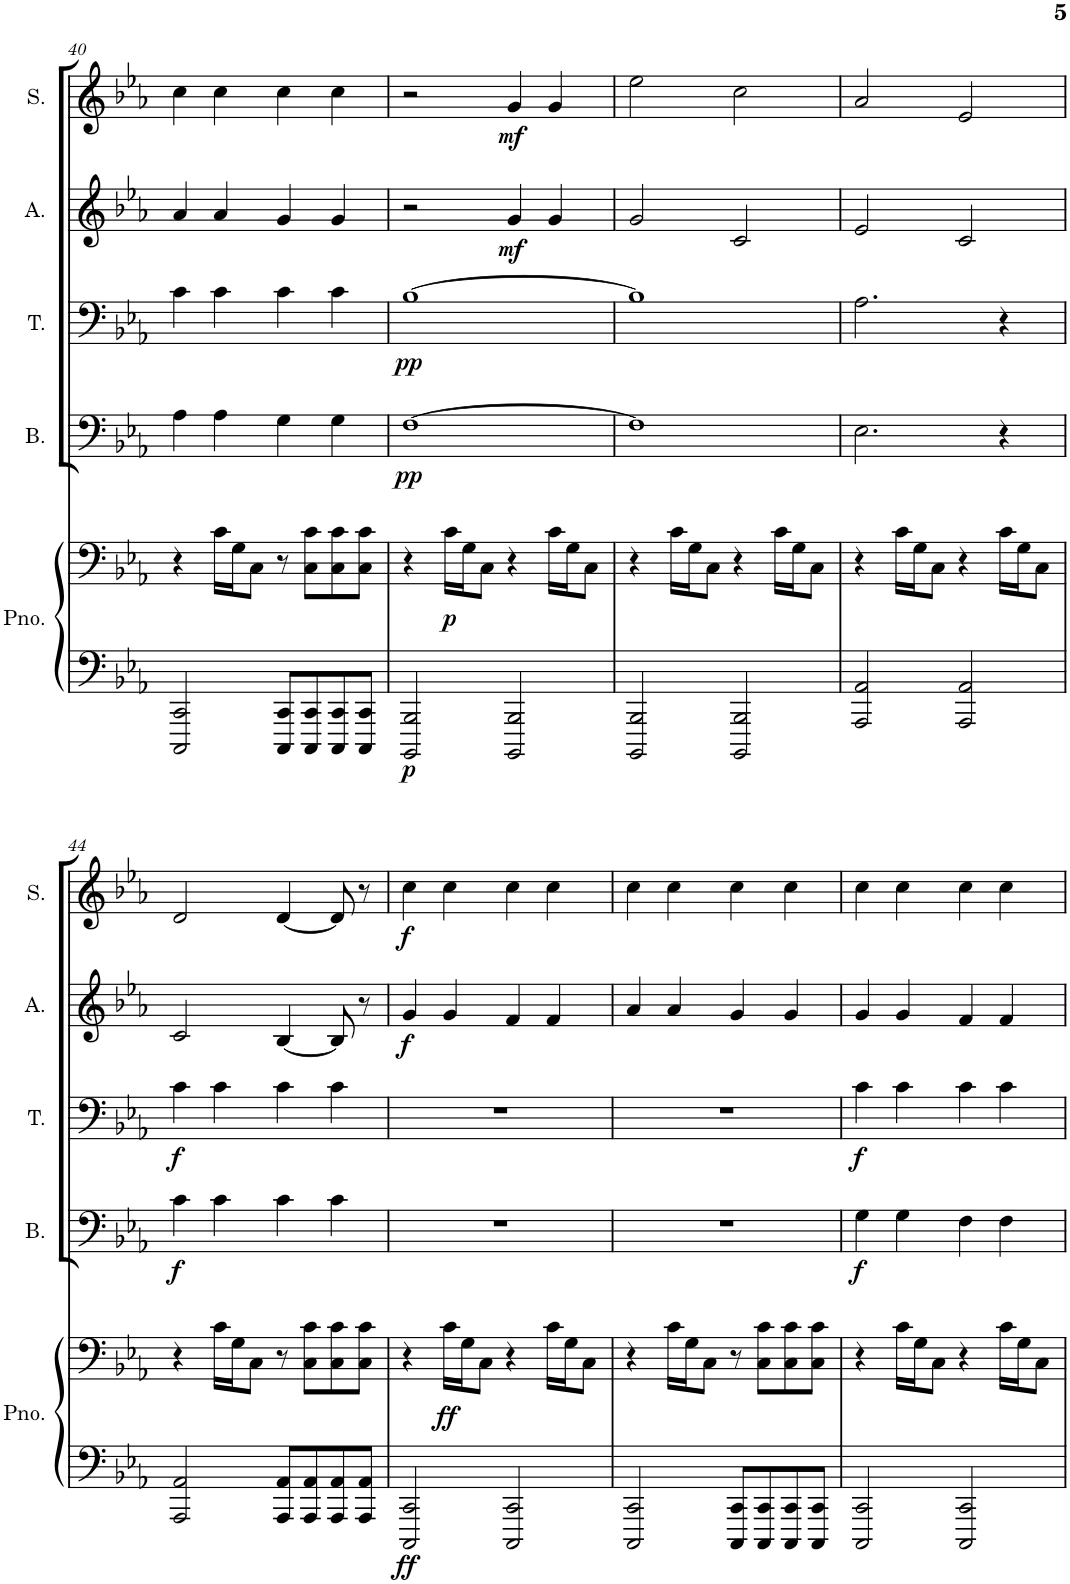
**kern	**kern	**dynam	**kern	**dynam	**kern	**dynam	**kern	**dynam	**kern	**dynam
*part5	*part5	*part5	*part4	*part4	*part3	*part3	*part2	*part2	*part1	*part1
*staff6	*staff5	*staff5/6	*staff4	*staff4	*staff3	*staff3	*staff2	*staff2	*staff1	*staff1
*I"Piano	*	*	*I"Bass	*	*I"Tenor	*	*I"Alto	*	*I"Soprono	*
*I'Pno.	*	*	*I'B.	*	*I'T.	*	*I'A.	*	*I'S.	*
!!LO:PB:g=z
*clefF4	*clefF4	*	*clefF4	*	*clefF4	*	*clefG2	*	*clefG2	*
*k[b-e-a-]	*k[b-e-a-]	*	*k[b-e-a-]	*	*k[b-e-a-]	*	*k[b-e-a-]	*	*k[b-e-a-]	*
*M4/4	*M4/4	*	*M4/4	*	*M4/4	*	*M4/4	*	*M4/4	*
=40	=40	=40	=40	=40	=40	=40	=40	=40	=40	=40
2CCC/ 2CC/	4r	.	4A-\	.	4c\	.	4a-/	.	4cc\	.
.	16c\LL	.	4A-\	.	4c\	.	4a-/	.	4cc\	.
.	16G\J	.	.	.	.	.	.	.	.	.
.	8C\J	.	.	.	.	.	.	.	.	.
8CCC/ 8CC/L	8r	.	4G\	.	4c\	.	4g/	.	4cc\	.
8CCC/ 8CC/	8C\ 8c\L	.	.	.	.	.	.	.	.	.
8CCC/ 8CC/	8C\ 8c\	.	4G\	.	4c\	.	4g/	.	4cc\	.
8CCC/ 8CC/J	8C\ 8c\J	.	.	.	.	.	.	.	.	.
=41	=41	=41	=41	=41	=41	=41	=41	=41	=41	=41
!	!	!LO:DY:b=2	!	!LO:DY:b	!	!LO:DY:b	!	!	!	!
2BBBB-/ 2BBB-/	4r	p	[1F	pp	[1B-	pp	2r	.	2r	.
!	!	!LO:DY:b	!	!	!	!	!	!	!	!
.	16c\LL	p	.	.	.	.	.	.	.	.
.	16G\J	.	.	.	.	.	.	.	.	.
.	8C\J	.	.	.	.	.	.	.	.	.
!	!	!	!	!	!	!	!	!LO:DY:b	!	!LO:DY:b
2BBBB-/ 2BBB-/	4r	.	.	.	.	.	4g/	mf	4g/	mf
.	16c\LL	.	.	.	.	.	4g/	.	4g/	.
.	16G\J	.	.	.	.	.	.	.	.	.
.	8C\J	.	.	.	.	.	.	.	.	.
=42	=42	=42	=42	=42	=42	=42	=42	=42	=42	=42
2BBBB-/ 2BBB-/	4r	.	1F]	.	1B-]	.	2g/	.	2ee-\	.
.	16c\LL	.	.	.	.	.	.	.	.	.
.	16G\J	.	.	.	.	.	.	.	.	.
.	8C\J	.	.	.	.	.	.	.	.	.
2BBBB-/ 2BBB-/	4r	.	.	.	.	.	2c/	.	2cc\	.
.	16c\LL	.	.	.	.	.	.	.	.	.
.	16G\J	.	.	.	.	.	.	.	.	.
.	8C\J	.	.	.	.	.	.	.	.	.
=43	=43	=43	=43	=43	=43	=43	=43	=43	=43	=43
2AAA-/ 2AA-/	4r	.	2.E-\	.	2.A-\	.	2e-/	.	2a-/	.
.	16c\LL	.	.	.	.	.	.	.	.	.
.	16G\J	.	.	.	.	.	.	.	.	.
.	8C\J	.	.	.	.	.	.	.	.	.
2AAA-/ 2AA-/	4r	.	.	.	.	.	2c/	.	2e-/	.
.	16c\LL	.	4r	.	4r	.	.	.	.	.
.	16G\J	.	.	.	.	.	.	.	.	.
.	8C\J	.	.	.	.	.	.	.	.	.
!!LO:LB:g=z
=44	=44	=44	=44	=44	=44	=44	=44	=44	=44	=44
!	!	!	!	!LO:DY:b	!	!LO:DY:b	!	!	!	!
2AAA-/ 2AA-/	4r	.	4c\	f	4c\	f	2c/	.	2d/	.
.	16c\LL	.	4c\	.	4c\	.	.	.	.	.
.	16G\J	.	.	.	.	.	.	.	.	.
.	8C\J	.	.	.	.	.	.	.	.	.
8AAA-/ 8AA-/L	8r	.	4c\	.	4c\	.	[4B-/	.	[4d/	.
8AAA-/ 8AA-/	8C\ 8c\L	.	.	.	.	.	.	.	.	.
8AAA-/ 8AA-/	8C\ 8c\	.	4c\	.	4c\	.	8B-/]	.	8d/]	.
8AAA-/ 8AA-/J	8C\ 8c\J	.	.	.	.	.	8r	.	8r	.
=45	=45	=45	=45	=45	=45	=45	=45	=45	=45	=45
!	!	!LO:DY:b=2	!	!	!	!	!	!LO:DY:b	!	!LO:DY:b
2CCC/ 2CC/	4r	ff	1r	.	1r	.	4g/	f	4cc\	f
!	!	!LO:DY:b	!	!	!	!	!	!	!	!
.	16c\LL	ff	.	.	.	.	4g/	.	4cc\	.
.	16G\J	.	.	.	.	.	.	.	.	.
.	8C\J	.	.	.	.	.	.	.	.	.
2CCC/ 2CC/	4r	.	.	.	.	.	4f/	.	4cc\	.
.	16c\LL	.	.	.	.	.	4f/	.	4cc\	.
.	16G\J	.	.	.	.	.	.	.	.	.
.	8C\J	.	.	.	.	.	.	.	.	.
=46	=46	=46	=46	=46	=46	=46	=46	=46	=46	=46
2CCC/ 2CC/	4r	.	1r	.	1r	.	4a-/	.	4cc\	.
.	16c\LL	.	.	.	.	.	4a-/	.	4cc\	.
.	16G\J	.	.	.	.	.	.	.	.	.
.	8C\J	.	.	.	.	.	.	.	.	.
8CCC/ 8CC/L	8r	.	.	.	.	.	4g/	.	4cc\	.
8CCC/ 8CC/	8C\ 8c\L	.	.	.	.	.	.	.	.	.
8CCC/ 8CC/	8C\ 8c\	.	.	.	.	.	4g/	.	4cc\	.
8CCC/ 8CC/J	8C\ 8c\J	.	.	.	.	.	.	.	.	.
=47	=47	=47	=47	=47	=47	=47	=47	=47	=47	=47
!	!	!	!	!LO:DY:b	!	!LO:DY:b	!	!	!	!
2CCC/ 2CC/	4r	.	4G\	f	4c\	f	4g/	.	4cc\	.
.	16c\LL	.	4G\	.	4c\	.	4g/	.	4cc\	.
.	16G\J	.	.	.	.	.	.	.	.	.
.	8C\J	.	.	.	.	.	.	.	.	.
2CCC/ 2CC/	4r	.	4F\	.	4c\	.	4f/	.	4cc\	.
.	16c\LL	.	4F\	.	4c\	.	4f/	.	4cc\	.
.	16G\J	.	.	.	.	.	.	.	.	.
.	8C\J	.	.	.	.	.	.	.	.	.
=	=	=	=	=	=	=	=	=	=	=
*-	*-	*-	*-	*-	*-	*-	*-	*-	*-	*-
